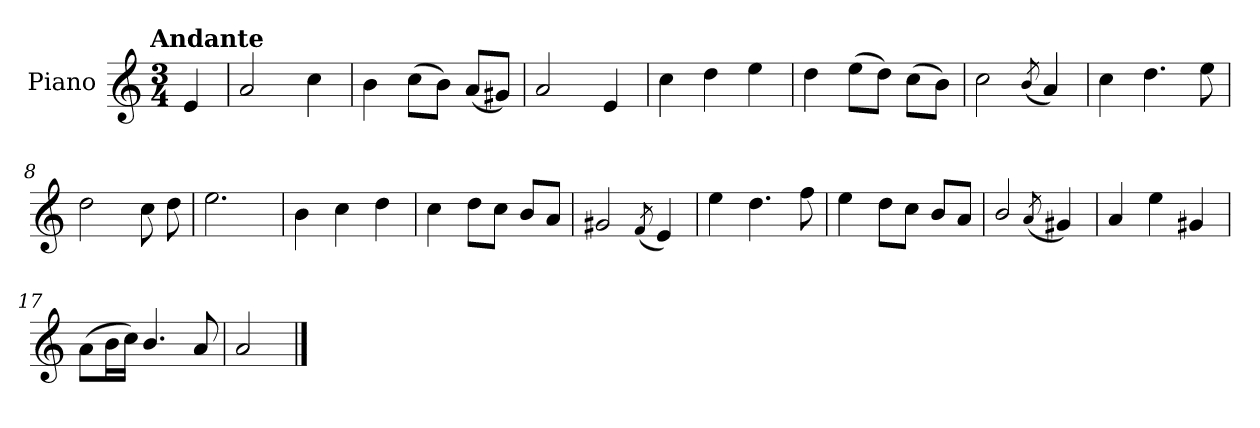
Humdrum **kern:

**kern
*part1
*staff1
*I"Piano
*I'Pno.
*clefG2
*k[]
!!LO:TX:omd:t=Andante
*M3/4
*MM92
=
4e/
=1
2a/
4cc\
=2
4b\
(>8cc\L
8b\J)
(<8a/L
8g#X/J)
=3
2a/
4e/
=4
4cc\
4dd\
4ee\
=5
4dd\
(>8ee\L
8dd\J)
(>8cc\L
8b\J)
!!LO:LB:g=z
=6
2cc\
(<8qb/
4a/)
=7
4cc\
4.dd\
8ee\
=8
2dd\
8cc\
8dd\
=9
2.ee\
=10
4b\
4cc\
4dd\
=11
4cc\
8dd\L
8cc\J
8b/L
8a/J
=12
2g#X/
(<8qf/
4e/)
!!LO:LB:g=z
=13
4ee\
4.dd\
8ff\
=14
4ee\
8dd\L
8cc\J
8b/L
8a/J
=15
2b/
(<8qa/
4g#X/)
=16
4a/
4ee\
4g#X/
=17
(>8a\L
16b\L
16cc\JJ)
4.b/
8a/
=18
2a/
==
*-
